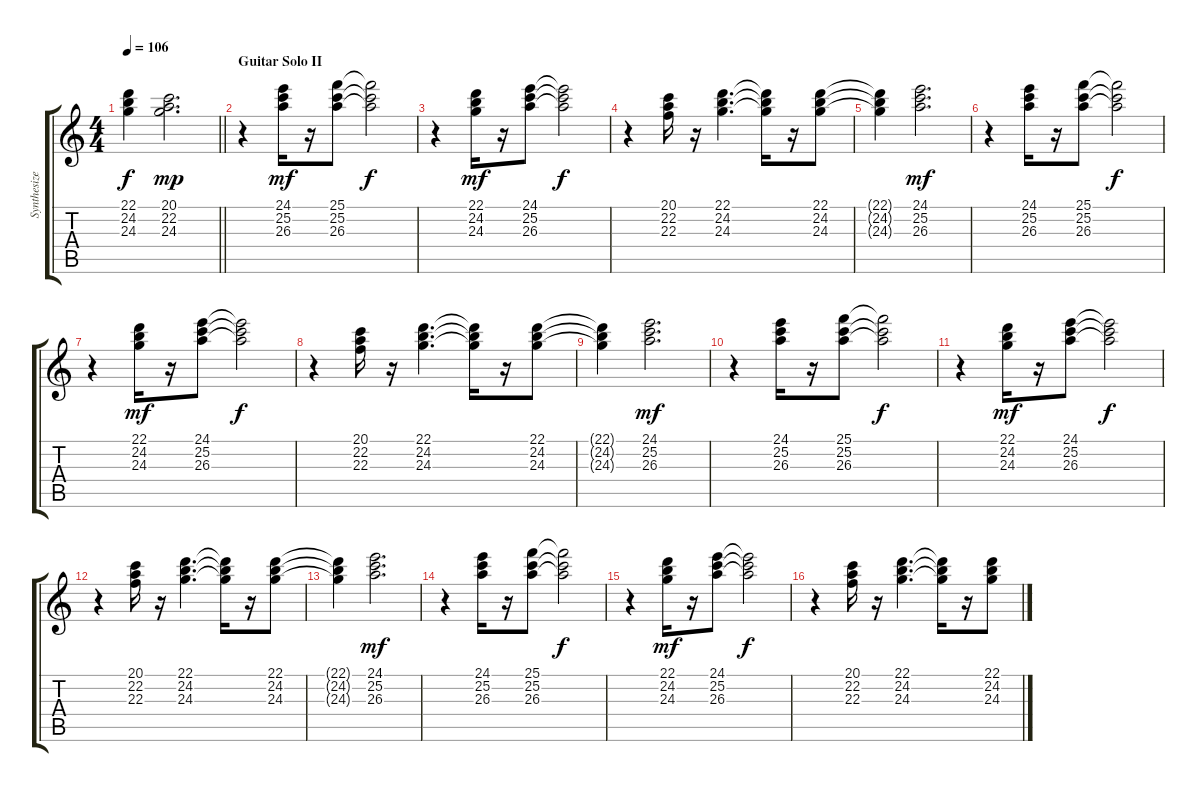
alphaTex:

\track ("Synthesizer I" "Synthesize") {instrument pad3polysynth}
\staff {score tabs}
\tuning (E4 B3 G3 D3 A2 E2) {hide}
\ts (4 4)
\tempo 106
\clef g2
\barLineRight lightlight
\ks c
(22.1{t} 24.2{t} 24.3{t}).4{dy f} (20.1 22.2 24.3).2{d dy mp} |
\section ("" "Guitar Solo II")
r.4 (24.1 25.2 26.3).16{dy mf} r.16 (25.1 25.2 26.3).8 (25.1{t} 25.2{t} 26.3{t}).2{dy f} |
r.4 (22.1 24.2 24.3).16{dy mf} r.16 (24.1 25.2 26.3).8 (24.1{t} 25.2{t} 26.3{t}).2{dy f} |
r.4 (20.1 22.2 22.3).16 r.16 (22.1 24.2 24.3).4{d} (22.1{t} 24.2{t} 24.3{t}).16 r.16 (22.1 24.2 24.3).8 |
(22.1{t} 24.2{t} 24.3{t}).4 (24.1 25.2 26.3).2{d dy mf} |
r.4 (24.1 25.2 26.3).16 r.16 (25.1 25.2 26.3).8 (25.1{t} 25.2{t} 26.3{t}).2{dy f} |
r.4 (22.1 24.2 24.3).16{dy mf} r.16 (24.1 25.2 26.3).8 (24.1{t} 25.2{t} 26.3{t}).2{dy f} |
r.4 (20.1 22.2 22.3).16 r.16 (22.1 24.2 24.3).4{d} (22.1{t} 24.2{t} 24.3{t}).16 r.16 (22.1 24.2 24.3).8 |
(22.1{t} 24.2{t} 24.3{t}).4 (24.1 25.2 26.3).2{d dy mf} |
r.4 (24.1 25.2 26.3).16 r.16 (25.1 25.2 26.3).8 (25.1{t} 25.2{t} 26.3{t}).2{dy f} |
r.4 (22.1 24.2 24.3).16{dy mf} r.16 (24.1 25.2 26.3).8 (24.1{t} 25.2{t} 26.3{t}).2{dy f} |
r.4 (20.1 22.2 22.3).16 r.16 (22.1 24.2 24.3).4{d} (22.1{t} 24.2{t} 24.3{t}).16 r.16 (22.1 24.2 24.3).8 |
(22.1{t} 24.2{t} 24.3{t}).4 (24.1 25.2 26.3).2{d dy mf} |
r.4 (24.1 25.2 26.3).16 r.16 (25.1 25.2 26.3).8 (25.1{t} 25.2{t} 26.3{t}).2{dy f} |
r.4 (22.1 24.2 24.3).16{dy mf} r.16 (24.1 25.2 26.3).8 (24.1{t} 25.2{t} 26.3{t}).2{dy f} |
r.4{volume 3} (20.1 22.2 22.3).16 r.16 (22.1 24.2 24.3).4{d} (22.1{t} 24.2{t} 24.3{t}).16 r.16 (22.1 24.2 24.3).8
